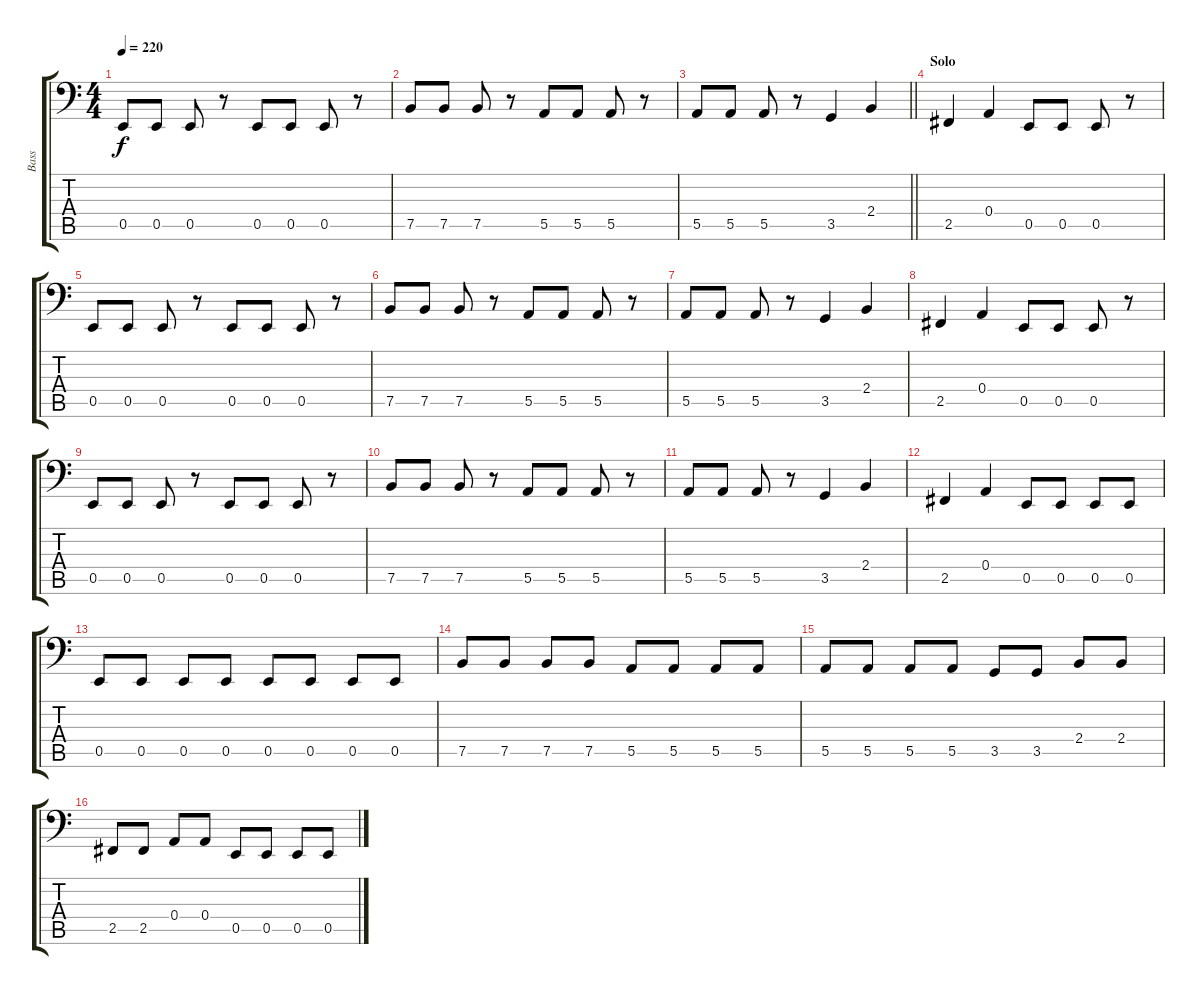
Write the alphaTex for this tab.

\track ("Bass" "Bass") {instrument electricbassfinger}
\staff {score tabs}
\tuning (C3 G2 D2 A1 E1 B0) {hide}
\ts (4 4)
\tempo 220
\clef f4
\ks c
0.5.8{dy f} 0.5.8 0.5.8 r.8 0.5.8 0.5.8 0.5.8 r.8 |
7.5.8 7.5.8 7.5.8 r.8 5.5.8 5.5.8 5.5.8 r.8 |
\barLineRight lightlight
5.5.8 5.5.8 5.5.8 r.8 3.5.4 2.4.4 |
\section ("" "Solo")
2.5.4 0.4.4 0.5.8 0.5.8 0.5.8 r.8 |
0.5.8 0.5.8 0.5.8 r.8 0.5.8 0.5.8 0.5.8 r.8 |
7.5.8 7.5.8 7.5.8 r.8 5.5.8 5.5.8 5.5.8 r.8 |
5.5.8 5.5.8 5.5.8 r.8 3.5.4 2.4.4 |
2.5.4 0.4.4 0.5.8 0.5.8 0.5.8 r.8 |
0.5.8 0.5.8 0.5.8 r.8 0.5.8 0.5.8 0.5.8 r.8 |
7.5.8 7.5.8 7.5.8 r.8 5.5.8 5.5.8 5.5.8 r.8 |
5.5.8 5.5.8 5.5.8 r.8 3.5.4 2.4.4 |
2.5.4 0.4.4 0.5.8 0.5.8 0.5.8 0.5.8 |
0.5.8 0.5.8 0.5.8 0.5.8 0.5.8 0.5.8 0.5.8 0.5.8 |
7.5.8 7.5.8 7.5.8 7.5.8 5.5.8 5.5.8 5.5.8 5.5.8 |
5.5.8 5.5.8 5.5.8 5.5.8 3.5.8 3.5.8 2.4.8 2.4.8 |
2.5.8 2.5.8 0.4.8 0.4.8 0.5.8 0.5.8 0.5.8 0.5.8
